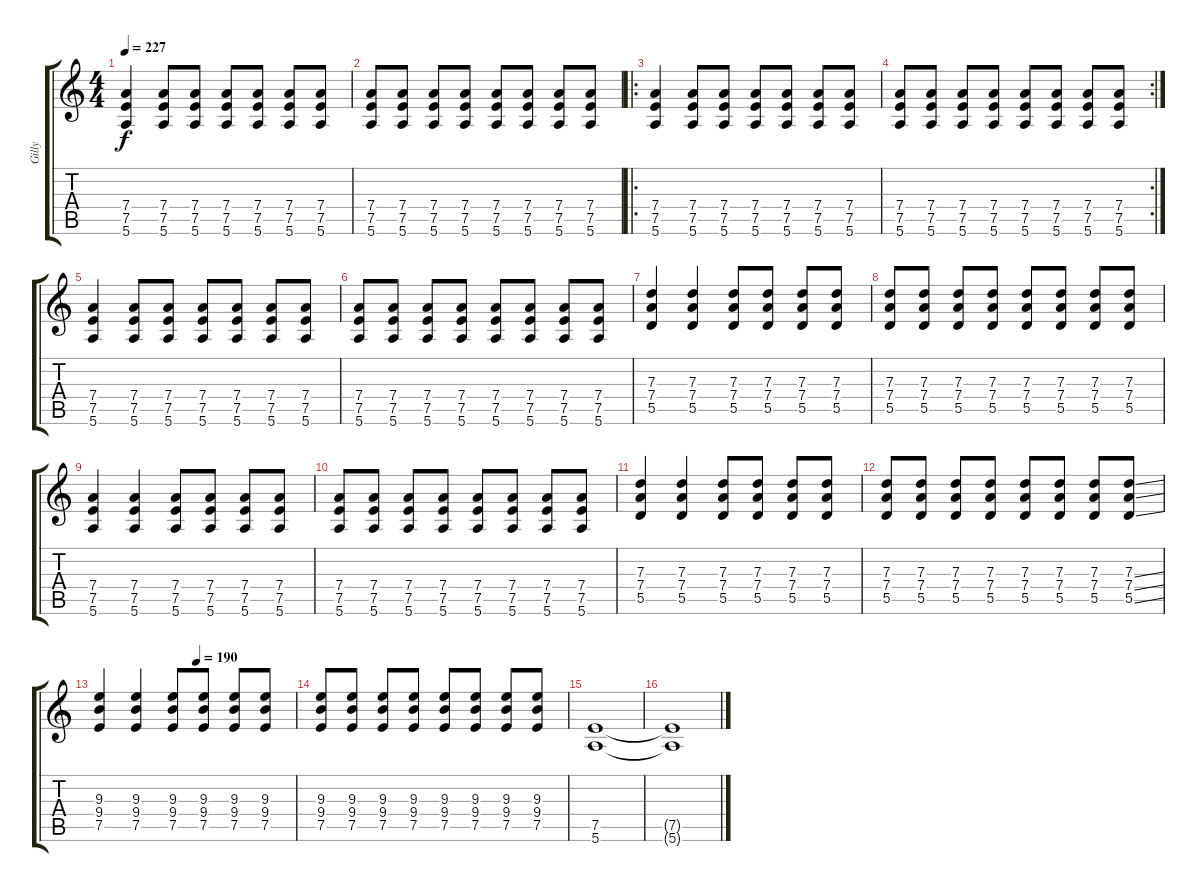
\track ("Gilly" "Gilly") {instrument distortionguitar}
\staff {score tabs}
\tuning (E4 B3 G3 D3 A2 E2) {hide}
\ts (4 4)
\tempo 227
\clef g2
\ks c
(7.4 7.5 5.6).4{dy f} (7.4 7.5 5.6).8 (7.4 7.5 5.6).8 (7.4 7.5 5.6).8 (7.4 7.5 5.6).8 (7.4 7.5 5.6).8 (7.4 7.5 5.6).8 |
(7.4 7.5 5.6).8 (7.4 7.5 5.6).8 (7.4 7.5 5.6).8 (7.4 7.5 5.6).8 (7.4 7.5 5.6).8 (7.4 7.5 5.6).8 (7.4 7.5 5.6).8 (7.4 7.5 5.6).8 |
\ro
(7.4 7.5 5.6).4 (7.4 7.5 5.6).8 (7.4 7.5 5.6).8 (7.4 7.5 5.6).8 (7.4 7.5 5.6).8 (7.4 7.5 5.6).8 (7.4 7.5 5.6).8 |
\rc 2
(7.4 7.5 5.6).8 (7.4 7.5 5.6).8 (7.4 7.5 5.6).8 (7.4 7.5 5.6).8 (7.4 7.5 5.6).8 (7.4 7.5 5.6).8 (7.4 7.5 5.6).8 (7.4 7.5 5.6).8 |
(7.4 7.5 5.6).4 (7.4 7.5 5.6).8 (7.4 7.5 5.6).8 (7.4 7.5 5.6).8 (7.4 7.5 5.6).8 (7.4 7.5 5.6).8 (7.4 7.5 5.6).8 |
(7.4 7.5 5.6).8 (7.4 7.5 5.6).8 (7.4 7.5 5.6).8 (7.4 7.5 5.6).8 (7.4 7.5 5.6).8 (7.4 7.5 5.6).8 (7.4 7.5 5.6).8 (7.4 7.5 5.6).8 |
(7.3 7.4 5.5).4 (7.3 7.4 5.5).4 (7.3 7.4 5.5).8 (7.3 7.4 5.5).8 (7.3 7.4 5.5).8 (7.3 7.4 5.5).8 |
(7.3 7.4 5.5).8 (7.3 7.4 5.5).8 (7.3 7.4 5.5).8 (7.3 7.4 5.5).8 (7.3 7.4 5.5).8 (7.3 7.4 5.5).8 (7.3 7.4 5.5).8 (7.3 7.4 5.5).8 |
(7.4 7.5 5.6).4 (7.4 7.5 5.6).4 (7.4 7.5 5.6).8 (7.4 7.5 5.6).8 (7.4 7.5 5.6).8 (7.4 7.5 5.6).8 |
(7.4 7.5 5.6).8 (7.4 7.5 5.6).8 (7.4 7.5 5.6).8 (7.4 7.5 5.6).8 (7.4 7.5 5.6).8 (7.4 7.5 5.6).8 (7.4 7.5 5.6).8 (7.4 7.5 5.6).8 |
(7.3 7.4 5.5).4 (7.3 7.4 5.5).4 (7.3 7.4 5.5).8 (7.3 7.4 5.5).8 (7.3 7.4 5.5).8 (7.3 7.4 5.5).8 |
(7.3 7.4 5.5).8 (7.3 7.4 5.5).8 (7.3 7.4 5.5).8 (7.3 7.4 5.5).8 (7.3 7.4 5.5).8 (7.3 7.4 5.5).8 (7.3 7.4 5.5).8 (7.3{ss} 7.4{ss} 5.5{ss}).8 |
\tempo (190 0.5)
(9.3 9.4 7.5).4 (9.3 9.4 7.5).4 (9.3 9.4 7.5).8 (9.3 9.4 7.5).8 (9.3 9.4 7.5).8 (9.3 9.4 7.5).8 |
(9.3 9.4 7.5).8 (9.3 9.4 7.5).8 (9.3 9.4 7.5).8 (9.3 9.4 7.5).8 (9.3 9.4 7.5).8 (9.3 9.4 7.5).8 (9.3 9.4 7.5).8 (9.3 9.4 7.5).8 |
(7.5 5.6).1 |
(7.5{t} 5.6{t}).1
